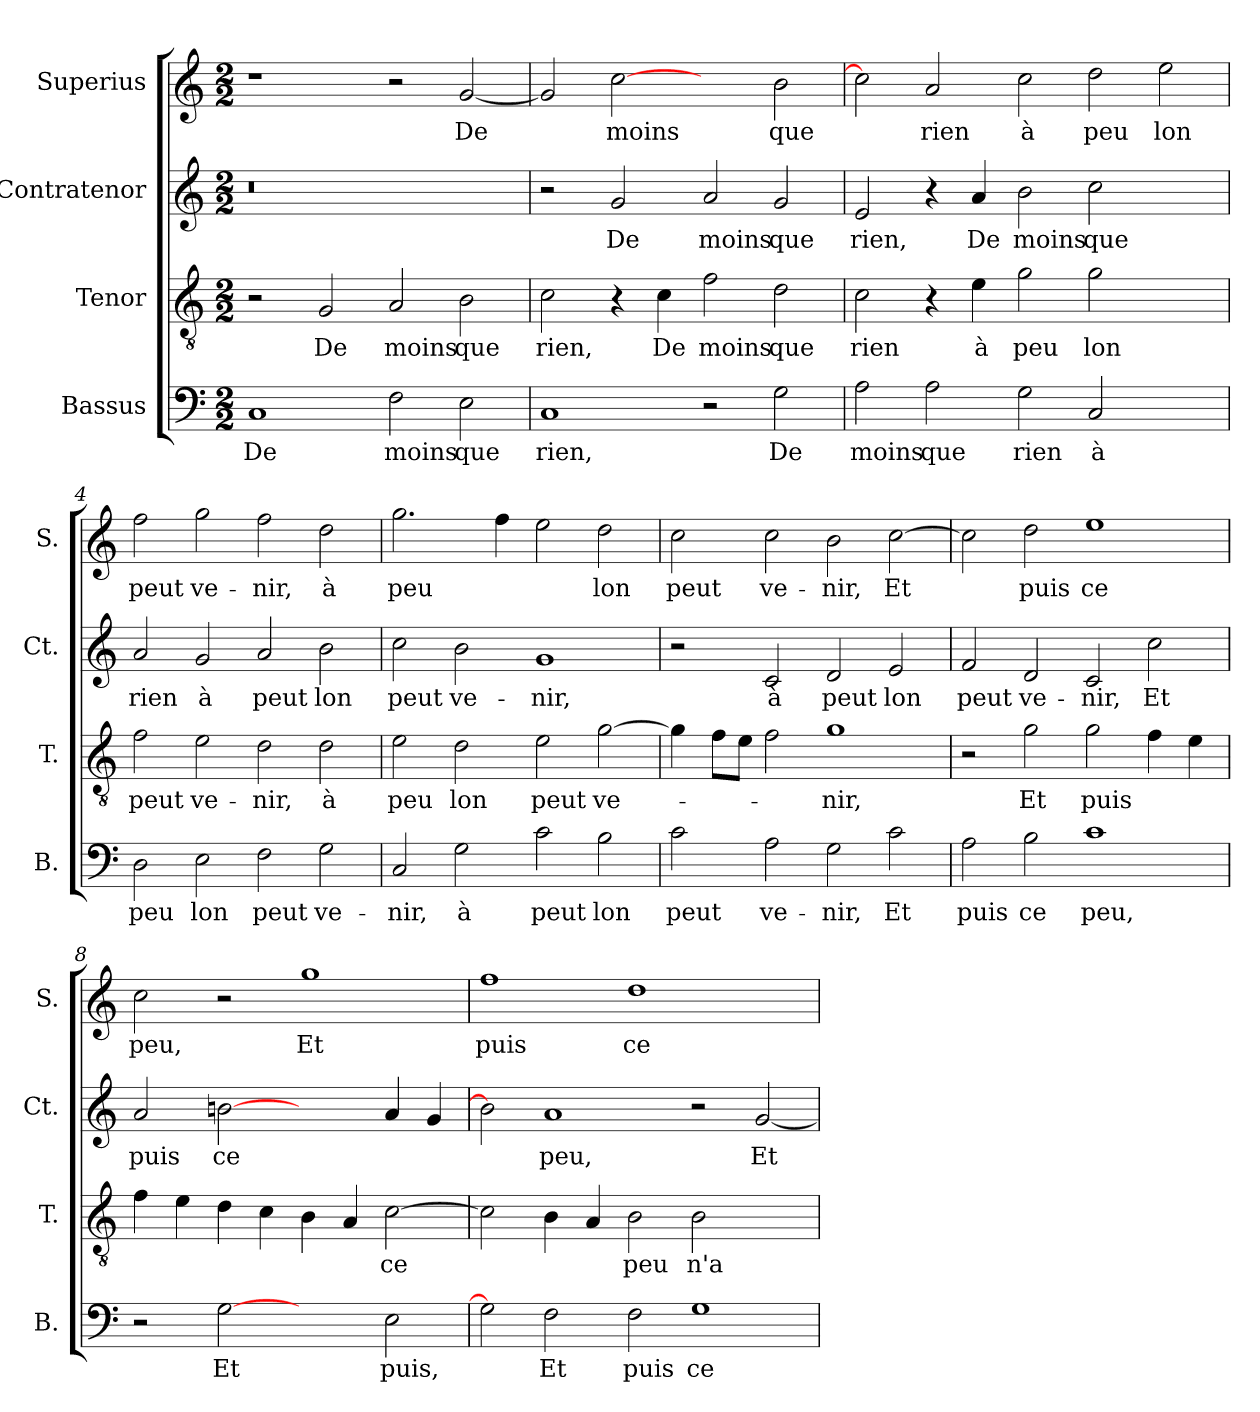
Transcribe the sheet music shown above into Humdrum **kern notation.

**kern	**text	**kern	**text	**kern	**text	**kern	**text
*part4	*part4	*part3	*part3	*part2	*part2	*part1	*part1
*staff4	*staff4	*staff3	*staff3	*staff2	*staff2	*staff1	*staff1
*I"Bassus	*	*I"Tenor	*	*I"Contratenor	*	*I"Superius	*
*I'B.	*	*I'T.	*	*I'Ct.	*	*I'S.	*
*clefF4	*	*clefGv2	*	*clefG2	*	*clefG2	*
*	*	*ITrd7c12	*	*	*	*	*
*k[]	*	*k[]	*	*k[]	*	*k[]	*
*C:	*	*C:	*	*C:	*	*C:	*
*M2/2	*	*M2/2	*	*M2/2	*	*M2/2	*
=1	=1	=1	=1	=1	=1	=1	=1
!	!	!	!	!LO:N:vis=0	!	!	!
1C/	De	2r	.	1r	.	1r	.
.	.	2GG/	De	.	.	.	.
2F\	moins	2AA/	moins	1ryy	.	2r	.
2E\	que	2BB\	que	.	.	[2g/	De
=2	=2	=2	=2	=2	=2	=2	=2
1C/	rien,	2C\	rien,	2r	.	2g/]	.
.	.	4r	.	2g/	De	[2cc\	moins
.	.	4C\	De	.	.	.	.
2r	.	2F\	moins	2a/	moins	2ryy	.
2G\	De	2D\	que	2g/	que	2b\	que
=3	=3	=3	=3	=3	=3	=3	=3
2A\	moins	2C\	rien	2e/	rien,	2cc\]	.
2A\	que	4r	.	4r	.	2a/	rien
.	.	4E\	à	4a/	De	.	.
2G\	rien	2G\	peu	2b\	moins	2cc\	à
2C/	à	2G\	lon	2cc\	que	2dd\	peu
2ryy	.	2ryy	.	2ryy	.	2ee\	lon
!!LO:LB:g=z
=4	=4	=4	=4	=4	=4	=4	=4
2D\	peu	2F\	peut	2a/	rien	2ff\	peut
2E\	lon	2E\	ve-	2g/	à	2gg\	ve-
2F\	peut	2D\	-nir,	2a/	peut	2ff\	-nir,
2G\	ve-	2D\	à	2b\	lon	2dd\	à
=5	=5	=5	=5	=5	=5	=5	=5
2C/	-nir,	2E\	peu	2cc\	peut	2.gg\	peu
2G\	à	2D\	lon	2b\	ve-	.	.
.	.	.	.	.	.	4ff\	.
2c\	peut	2E\	peut	1g/	-nir,	2ee\	.
2B\	lon	[2G\	ve-	.	.	2dd\	lon
=6	=6	=6	=6	=6	=6	=6	=6
2c\	peut	4G\]	.	2r	.	2cc\	peut
.	.	8F\L	.	.	.	.	.
.	.	8E\J	.	.	.	.	.
2A\	ve-	2F\	.	2c/	à	2cc\	ve-
2G\	-nir,	1G\	-nir,	2d/	peut	2b\	-nir,
2c\	Et	.	.	2e/	lon	[2cc\	Et
=7	=7	=7	=7	=7	=7	=7	=7
2A\	puis	2r	.	2f/	peut	2cc\]	.
2B\	ce	2G\	Et	2d/	ve-	2dd\	puis
1c\	peu,	2G\	puis	2c/	-nir,	1ee\	ce
.	.	4F\	.	2cc\	Et	.	.
.	.	4E\	.	.	.	.	.
!!LO:LB:g=z
=8	=8	=8	=8	=8	=8	=8	=8
2r	.	4F\	.	2a/	puis	2cc\	peu,
.	.	4E\	.	.	.	.	.
[2G\	Et	4D\	.	[2bn\	ce	2r	.
.	.	4C\	.	.	.	.	.
2ryy	.	4BB\	.	2ryy	.	1gg\	Et
.	.	4AA/	.	.	.	.	.
2E\	puis,	[2C\	ce	4a/	.	.	.
.	.	.	.	4g/	.	.	.
=9	=9	=9	=9	=9	=9	=9	=9
2G\]	.	2C\]	.	2b\]	.	1ff\	puis
2F\	Et	4BB\	.	1a/	peu,	.	.
.	.	4AA/	.	.	.	.	.
2F\	puis	2BB\	peu	.	.	1dd\	ce
1G\	ce	2BB\	n'a	2r	.	.	.
.	.	2ryy	.	[2g/	Et	2ryy	.
=	=	=	=	=	=	=	=
*-	*-	*-	*-	*-	*-	*-	*-
